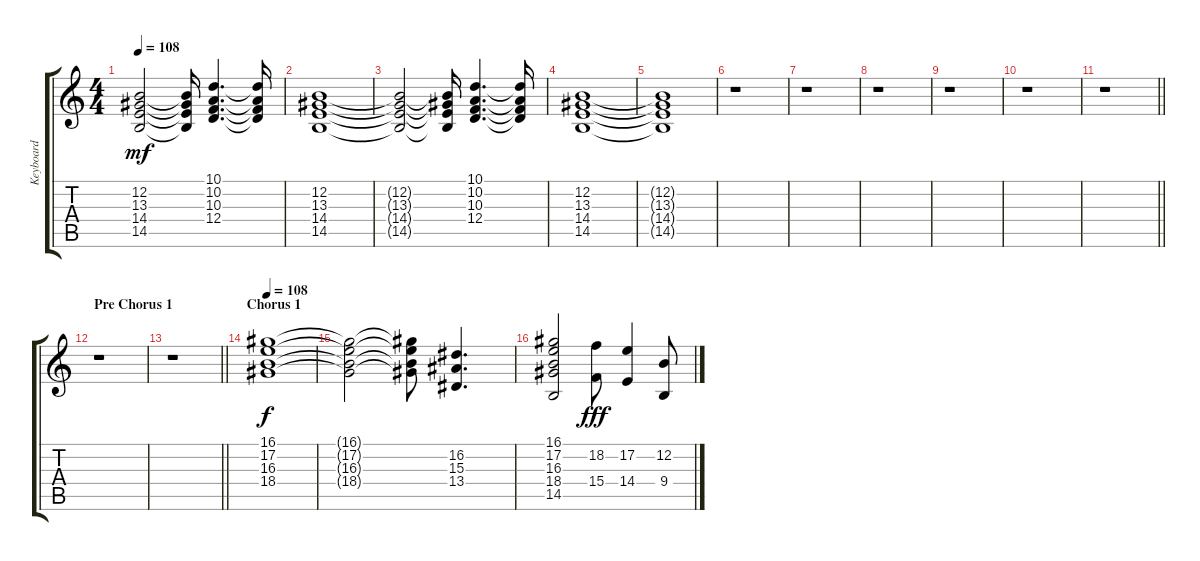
\track ("Keyboard" "Keyboard") {instrument stringensemble1}
\staff {score tabs}
\tuning (E4 B3 G3 D3 A2 E2) {hide}
\ts (4 4)
\tempo 108
\clef g2
\ks c
(12.2{t} 13.3{t} 14.4{t} 14.5{t}).2{dy mf} (12.2{t} 13.3{t} 14.4{t} 14.5{t}).16 (10.1 10.2 10.3 12.4).4{d} (10.1{t} 10.2{t} 10.3{t} 12.4{t}).16 |
(12.2 13.3 14.4 14.5).1 |
(12.2{t} 13.3{t} 14.4{t} 14.5{t}).2 (12.2{t} 13.3{t} 14.4{t} 14.5{t}).16 (10.1 10.2 10.3 12.4).4{d} (10.1{t} 10.2{t} 10.3{t} 12.4{t}).16 |
(12.2 13.3 14.4 14.5).1{volume 0} |
(12.2{t} 13.3{t} 14.4{t} 14.5{t}).1 |
r.1 |
r.1 |
r.1 |
r.1 |
r.1 |
\barLineRight lightlight
r.1 |
\section ("" "Pre Chorus 1")
r.1 |
\barLineRight lightlight
r.1 |
\section ("" "Chorus 1")
\tempo 108
(16.1 17.2 16.3 18.4).1{dy f volume 7 instrument stringensemble1} |
(16.1{t} 17.2{t} 16.3{t} 18.4{t}).2 (16.1{t} 17.2{t} 16.3{t} 18.4{t}).8 (16.2 15.3 13.4).4{d} |
(16.1 17.2 16.3 18.4 14.5).2 (18.2 15.4).8{dy fff} (17.2 14.4).4 (12.2 9.4).8
